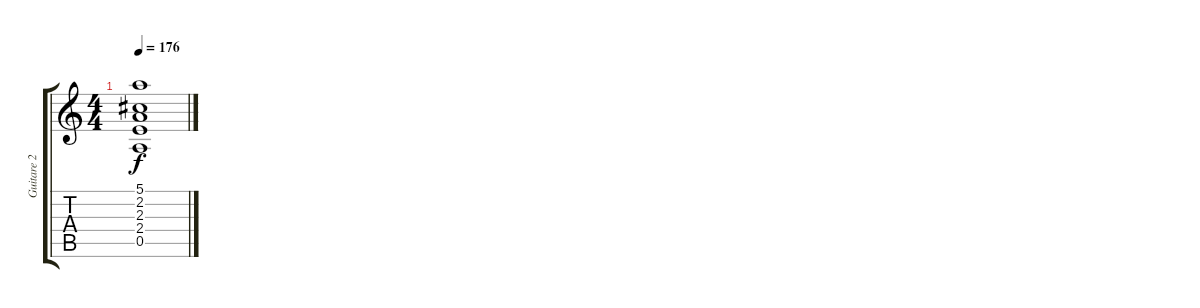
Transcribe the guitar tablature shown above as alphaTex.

\track ("Guitare 2" "Guitare 2") {instrument acousticguitarsteel}
\staff {score tabs}
\tuning (E4 B3 G3 D3 A2 E2) {hide}
\ts (4 4)
\tempo 176
\clef g2
\ks c
(5.1{t} 2.2{t} 2.3{t} 2.4{t} 0.5{t}).1{dy f}
